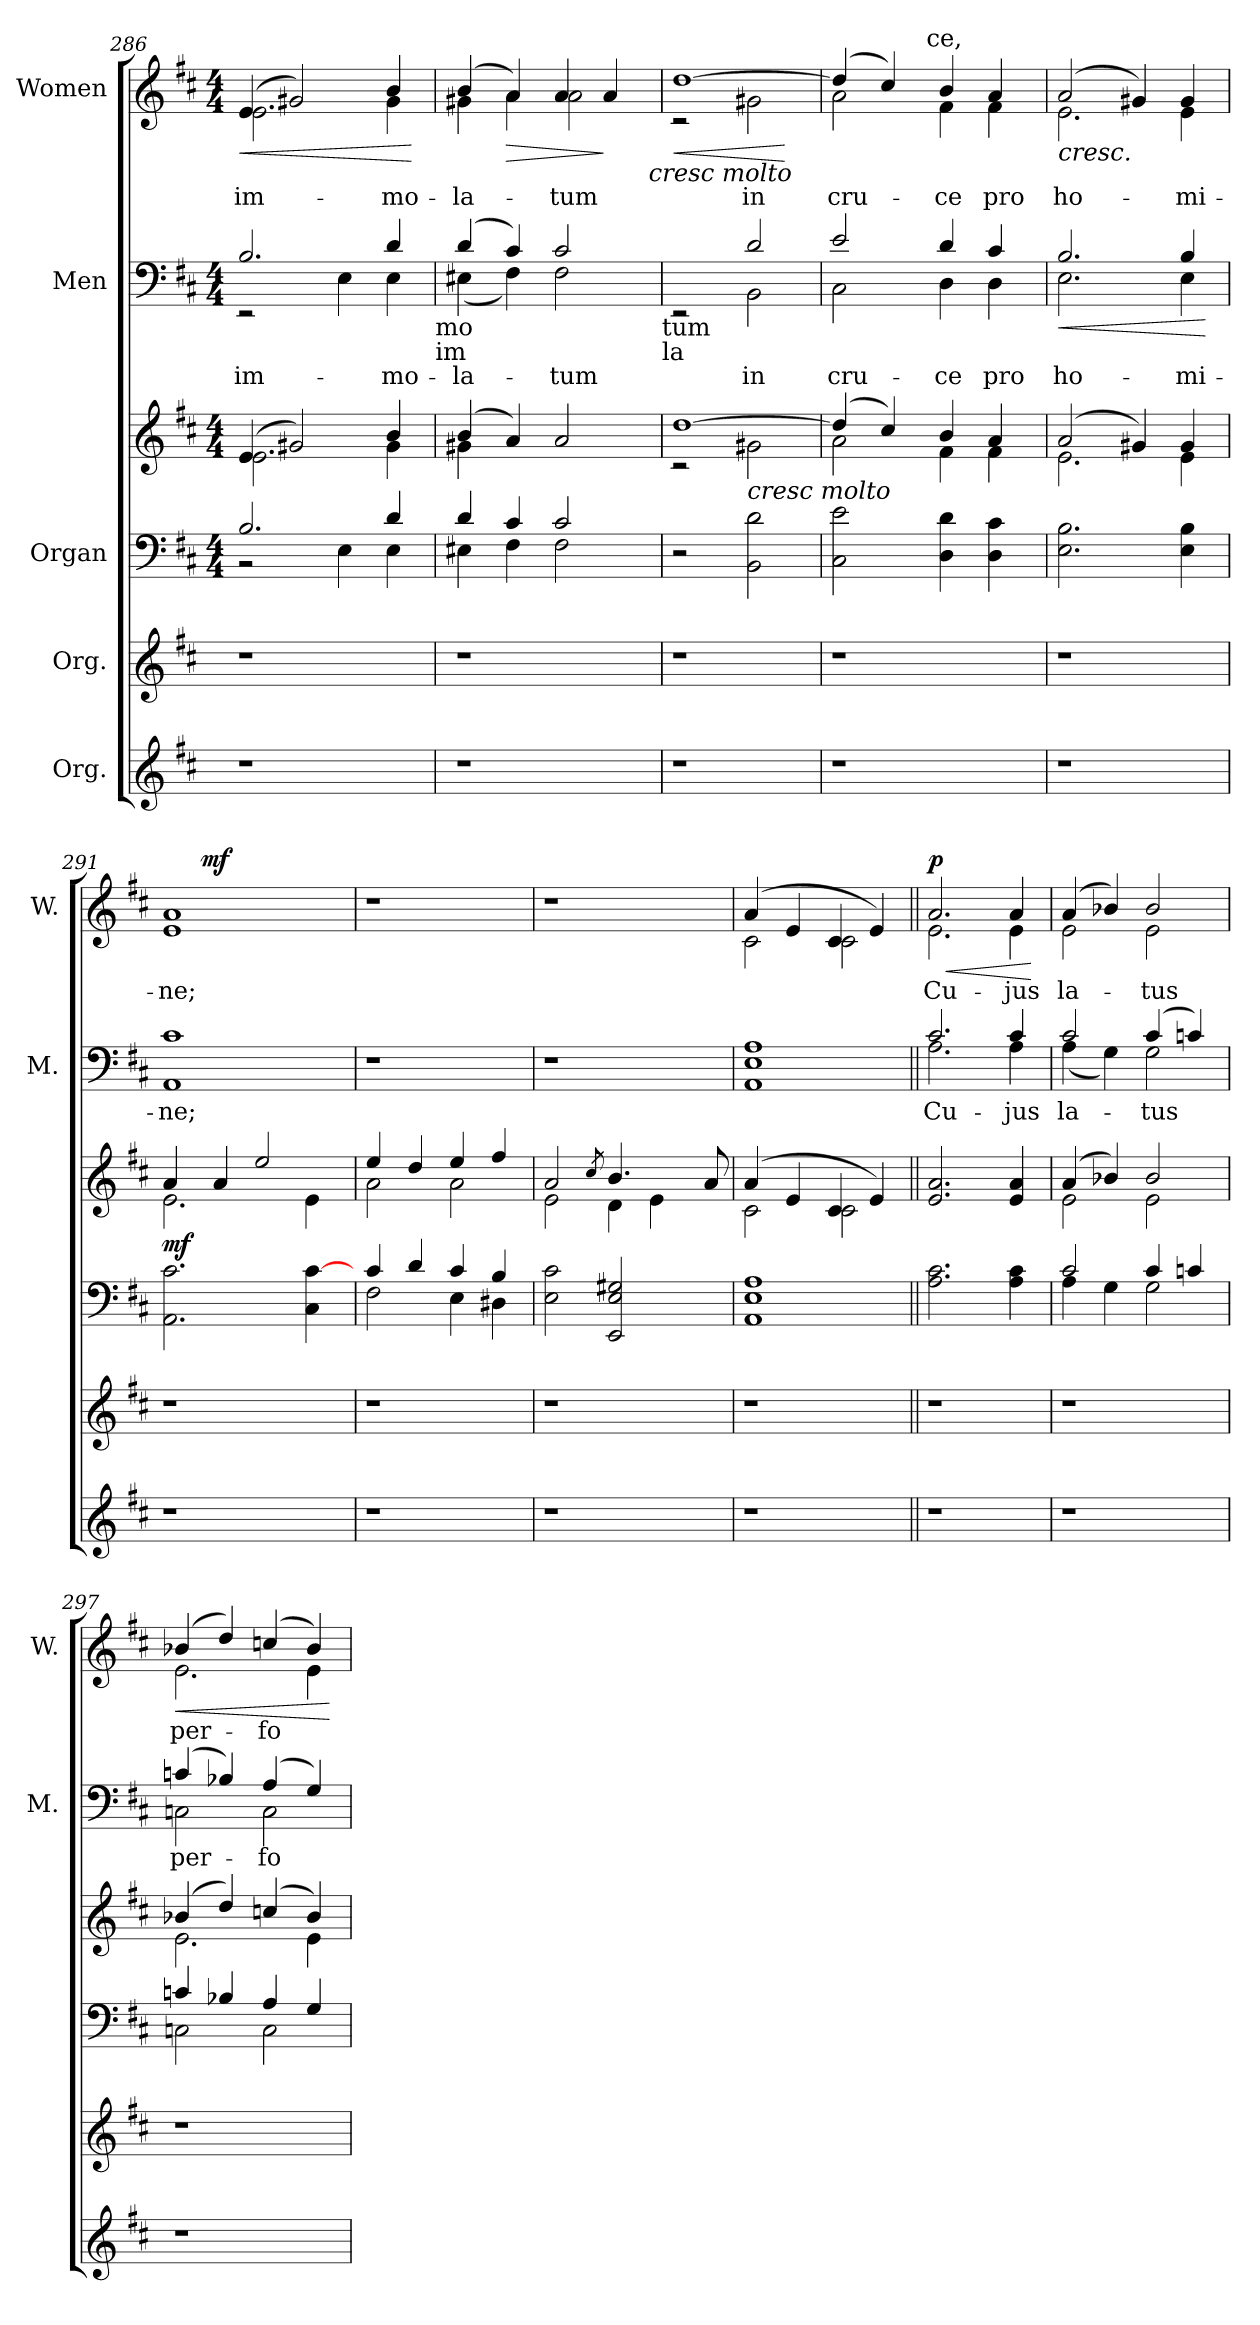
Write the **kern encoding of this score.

**kern	**kern	**kern	**kern	**dynam	**kern	**text	**dynam	**kern	**text	**dynam
*part5	*part4	*part3	*part3	*part3	*part2	*part2	*part2	*part1	*part1	*part1
*staff6	*staff5	*staff4	*staff3	*staff3/4	*staff2	*staff2	*staff2	*staff1	*staff1	*staff1
*I"Org.	*I"Org.	*I"Organ	*	*	*I"Men	*	*	*I"Women	*	*
*	*	*	*	*	*I'M.	*	*	*I'W.	*	*
*clefG2	*clefG2	*clefF4	*clefG2	*	*clefF4	*	*	*clefG2	*	*
*k[f#c#]	*k[f#c#]	*k[f#c#]	*k[f#c#]	*	*k[f#c#]	*	*	*k[f#c#]	*	*
*D:	*D:	*D:	*D:	*	*D:	*	*	*D:	*	*
*	*	*M4/4	*M4/4	*	*M4/4	*	*	*M4/4	*	*
=286	=286	=286	=286	=286	=286	=286	=286	=286	=286	=286
*	*	*^	*^	*	*	*	*	*	*	*
!	!	!	!	!	!	!	!	!LO:LY:a	!	!	!LO:LY:b	!LO:HP:b
*	*	*	*	*	*	*	*^	*	*	*^	*	*
1r	1r	2.B/	2r	(4e/	2.e\	.	2.B/	2rEE	im-	.	(4e/	2.e\	-im-	<
.	.	.	.	2g#X/)	.	.	.	.	.	.	2g#X/)	.	.	.
.	.	.	4E\	.	.	.	.	4E\	.	.	.	.	.	.
!	!	!	!	!	!	!	!	!	!LO:LY:a	!	!	!	!LO:LY:b	!
.	.	4d/	4E\	4b/	4g#\	.	4d/	4E\	-mo-	.	4b/	4g#\	-mo-	.
*	*	*v	*v	*	*	*	*v	*v	*	*	*v	*v	*	*
*	*	*	*v	*v	*	*	*	*	*	*	*
.	.	.	.	.	.	.	.	.	.	[
!	!	!	!	!	!LO:TX:b:t=mo	!	!	!	!	!
!	!	!	!	!	!LO:TX:b:t=im	!	!	!	!	!
=287	=287	=287	=287	=287	=287	=287	=287	=287	=287	=287
*	*	*^	*^	*	*	*	*	*	*	*
!	!	!	!	!	!	!	!	!LO:LY:a	!	!	!LO:LY:b	!
*	*	*	*	*	*	*	*^	*	*	*^	*	*
*	*	*	*	*	*	*	*	*	*	*	*	*^	*	*
1r	1r	4d/	4E#X\	(4b/	4g#X\	.	(4d/	(<4E#X\	-la-	.	(4b/	4g#X\	2ryy	-la-	.
!	!	!	!	!	!	!	!	!	!	!	!	!	!	!	!LO:HP:b
.	.	4c#/	4F#\	4a/)	2.ryy	.	4c#/)	4F#\)	.	.	4a/)	4a\	.	.	>
!	!	!	!	!	!	!	!	!	!LO:LY:a	!	!	!	!	!LO:LY:b	!
.	.	2c#/	2F#\	2a/	.	.	2c#/	2F#\	-tum	.	4a/	2a\	4...ryy	-tum	.
.	.	.	.	.	.	.	.	.	.	.	4a/	.	.	.	]
!	!	!	!	!	!	!	!	!	!	!	!	!	!LO:TX:b:i:t=cresc molto	!	!
.	.	.	.	.	.	.	.	.	.	.	.	.	32ryy	.	.
!	!	!	!	!	!	!	!	!LO:TX:b:t=tum	!	!	!	!	!	!	!
!	!	!	!	!	!	!	!	!LO:TX:b:t=la	!	!	!	!	!	!	!
=288	=288	=288	=288	=288	=288	=288	=288	=288	=288	=288	=288	=288	=288	=288	=288
!	!	!	!	!	!	!	!	!	!	!	!	!	!	!	!LO:HP:b
*	*	*v	*v	*	*	*	*	*	*	*	*	*v	*v	*	*
1r	1r	2r	[<1dd	2rc	.	2ryy	2rEE	.	.	[<1dd	2rc	.	<
!	!	!LO:TX:a:i:t=cresc molto	!	!	!	!	!	!	!	!	!	!	!
!	!	!	!	!	!	!	!	!LO:LY:a	!	!	!	!LO:LY:b	!
.	.	2BB\ 2d\	.	2g#X\	.	2d/	2BB\	in	.	.	2g#X\	in	.
*	*	*	*v	*v	*	*	*	*	*	*v	*v	*	*
*	*	*	*	*	*v	*v	*	*	*	*	*
.	.	.	.	.	.	.	.	.	.	[
!!LO:LB:g=z
=289	=289	=289	=289	=289	=289	=289	=289	=289	=289	=289
*	*	*	*^	*	*	*	*	*	*	*
!	!	!	!	!	!	!	!	!	!LO:TX:a:t=-	!	!
!	!	!	!	!	!	!	!LO:LY:a	!	!	!LO:LY:b	!
*	*	*	*	*	*	*^	*	*	*^	*	*
*	*	*	*	*	*	*	*	*	*	*	*^	*	*
1r	1r	2C#\ 2e\	(4dd/]	2a\	.	2e/	2C#\	cru-	.	(4dd/]	2a\	4...ryy	cru-	.
.	.	.	4cc#/)	.	.	.	.	.	.	4cc#/)	.	.	.	.
!	!	!	!	!	!	!	!	!	!	!	!	!LO:TX:a:t=ce,	!	!
.	.	.	.	.	.	.	.	.	.	.	.	2ryy	.	.
!	!	!	!	!	!	!	!	!LO:LY:a	!	!	!	!	!LO:LY:b	!
.	.	4D\ 4d\	4b/	4f#\	.	4d/	4D\	-ce	.	4b/	4f#\	.	ce	.
!	!	!	!	!	!	!	!	!LO:LY:a	!	!	!	!	!LO:LY:b	!
.	.	4D\ 4c#\	4a/	4f#\	.	4c#/	4D\	pro	.	4a/	4f#\	.	pro	.
.	.	.	.	.	.	.	.	.	.	.	.	32ryy	.	.
=290	=290	=290	=290	=290	=290	=290	=290	=290	=290	=290	=290	=290	=290	=290
!	!	!	!	!	!	!	!	!LO:LY:a	!LO:HP:b	!	!	!	!LO:LY:b	!LO:HP:b
*	*	*	*	*	*	*	*	*	*	*	*v	*v	*	*
1r	1r	2.E\ 2.B\	(2a/	2.e\	.	2.B/	2.E\	ho-	<	(2a/	2.e\	-ho-	<
.	.	.	4g#X/)	.	.	.	.	.	.	4g#X/)	.	.	.
!	!	!	!	!	!	!	!	!LO:LY:a	!	!	!	!LO:LY:b	!
.	.	4E\ 4B\	4g#/	4e\	.	4B/	4E\	-mi-	.	4g#/	4e\	-mi-	.
*	*	*	*v	*v	*	*	*	*	*	*v	*v	*	*
*	*	*	*	*	*v	*v	*	*	*	*	*
.	.	.	.	.	.	.	[	.	.	.
=291	=291	=291	=291	=291	=291	=291	=291	=291	=291	=291
*	*	*	*^	*	*	*	*	*	*	*
!	!	!	!	!	!LO:DY:a=2	!	!LO:LY:a	!	!	!LO:LY:b	!
*	*	*	*	*	*	*	*	*	*^	*	*
1r	1r	2.AA\ 2.c#\	2.e\	4a/	mf	1AA 1c#	-ne;	.	1e 1a	8..ryy	-ne;	.
!	!	!	!	!	!	!	!	!	!	!	!	!LO:DY:a
.	.	.	.	.	.	.	.	.	.	2ryy	.	mf
.	.	.	.	4a/	.	.	.	.	.	.	.	.
.	.	.	.	2ee/	.	.	.	.	.	.	.	.
.	.	.	.	.	.	.	.	.	.	4ryy	.	.
.	.	4C#\ [>4c#\	4e\	.	.	.	.	.	.	.	.	.
.	.	.	.	.	.	.	.	.	.	32ryy	.	.
*	*	*	*v	*v	*	*	*	*	*	*	*	*
.	.	.	.	.	.	.	.	.	.	.	[
*	*	*	*	*	*	*	*	*v	*v	*	*
=292	=292	=292	=292	=292	=292	=292	=292	=292	=292	=292
*	*	*^	*^	*	*	*	*	*	*	*
1r	1r	4c#/	2F#\	4ee/	2a\	.	1r	.	.	1r	.	.
.	.	4d/	.	4dd/	.	.	.	.	.	.	.	.
.	.	4c#/	4E\	4ee/	2a\	.	.	.	.	.	.	.
.	.	4D#X\	4B/	4ff#/	.	.	.	.	.	.	.	.
=293	=293	=293	=293	=293	=293	=293	=293	=293	=293	=293	=293	=293
!	!	!	!	!	!	!	!LO:N:vis=1	!	!	!LO:N:vis=1	!	!
*	*	*v	*v	*	*	*	*	*	*	*	*	*
1r	1r	2E\ 2c#\	2e\	(2a/	.	1r	.	.	1r	.	.
.	.	.	8qcc#/	.	.	.	.	.	.	.	.
.	.	2EE/ 2E/ 2G#X/	4d\	4.b/	.	.	.	.	.	.	.
.	.	.	4e\	.	.	.	.	.	.	.	.
.	.	.	.	4ryy	.	.	.	.	.	.	.
8ryy	8ryy	8ryy	(8a/	.	.	8ryy	.	.	8ryy	.	.
!!LO:LB:g=z
=294	=294	=294	=294	=294	=294	=294	=294	=294	=294	=294	=294
*	*	*	*	*	*	*	*	*	*^	*	*
1r	1r	1AA 1E 1A)	(4a/	2c#\	.	1AA 1E 1A	.	.	(4a/	2c#\	.	.
.	.	.	4e/	.	.	.	.	.	4e/	.	.	.
.	.	.	4c#/	2c#\	.	.	.	.	4c#/	2c#\	.	.
.	.	.	4e/)	.	.	.	.	.	4e/)	.	.	.
*	*	*	*v	*v	*	*	*	*	*	*	*	*
=295||	=295||	=295||	=295||	=295||	=295||	=295||	=295||	=295||	=295||	=295||	=295||
!	!	!	!	!	!	!LO:LY:a	!	!	!	!LO:LY:b	!LO:HP:b
*	*	*	*	*	*^	*	*	*	*	*	*
!	!	!	!	!	!	!	!	!	!	!	!	!LO:DY:n=1:b
1r	1r	2.A\ 2.c#\	2.e/ 2.a/	.	2.c#/	2.A\	Cu-	.	2.a/	2.e\	Cu-	< p
!	!	!	!	!	!	!	!LO:LY:a	!	!	!	!LO:LY:b	!
.	.	4A\ 4c#\	4e/ 4a/	.	4c#/	4A\	-jus	.	4a/	4e\	-jus	.
*	*	*	*	*	*v	*v	*	*	*	*	*	*
*	*	*	*	*	*	*	*	*v	*v	*	*
.	.	.	.	.	.	.	.	.	.	[
=296	=296	=296	=296	=296	=296	=296	=296	=296	=296	=296
*	*	*^	*^	*	*	*	*	*	*	*
!	!	!	!	!	!	!	!	!LO:LY:a	!	!	!LO:LY:b	!
*	*	*	*	*	*	*	*^	*	*	*^	*	*
1r	1r	2c#/	4A\	(4a/	2e\	.	2c#/	(<4A\	la-	.	(4a/	2e\	la-	.
.	.	.	4G\	4b-X/)	.	.	.	4G\)	.	.	4b-X/)	.	.	.
!	!	!	!	!	!	!	!	!	!LO:LY:a	!	!	!	!LO:LY:b	!
.	.	4c#/	2G\	2b-/	2e\	.	(4c#/	2G\	-tus	.	2b-/	2e\	-tus	.
.	.	4cn/	.	.	.	.	4cn/)	.	.	.	.	.	.	.
=297	=297	=297	=297	=297	=297	=297	=297	=297	=297	=297	=297	=297	=297	=297
!	!	!	!	!	!	!	!	!	!LO:LY:a	!	!	!	!LO:LY:b	!LO:HP:b
1r	1r	4cn/	2Cn\	(4b-X/	2.e\	.	(4cn/	2Cn\	per-	.	(4b-X/	2.e\	per-	<
.	.	4B-X/	.	4dd/)	.	.	4B-X/)	.	.	.	4dd/)	.	.	.
!	!	!	!	!	!	!	!	!	!LO:LY:a	!	!	!	!LO:LY:b	!
.	.	4A/	2C\	(4ccn/	.	.	(4A/	2C\	-fo	.	(4ccn/	.	-fo	.
.	.	4G/	.	4b-/)	4e\	.	4G/)	.	.	.	4b-/)	4e\	.	.
*	*	*v	*v	*	*	*	*v	*v	*	*	*v	*v	*	*
*	*	*	*v	*v	*	*	*	*	*	*	*
.	.	.	.	.	.	.	.	.	.	[
=	=	=	=	=	=	=	=	=	=	=
*-	*-	*-	*-	*-	*-	*-	*-	*-	*-	*-
